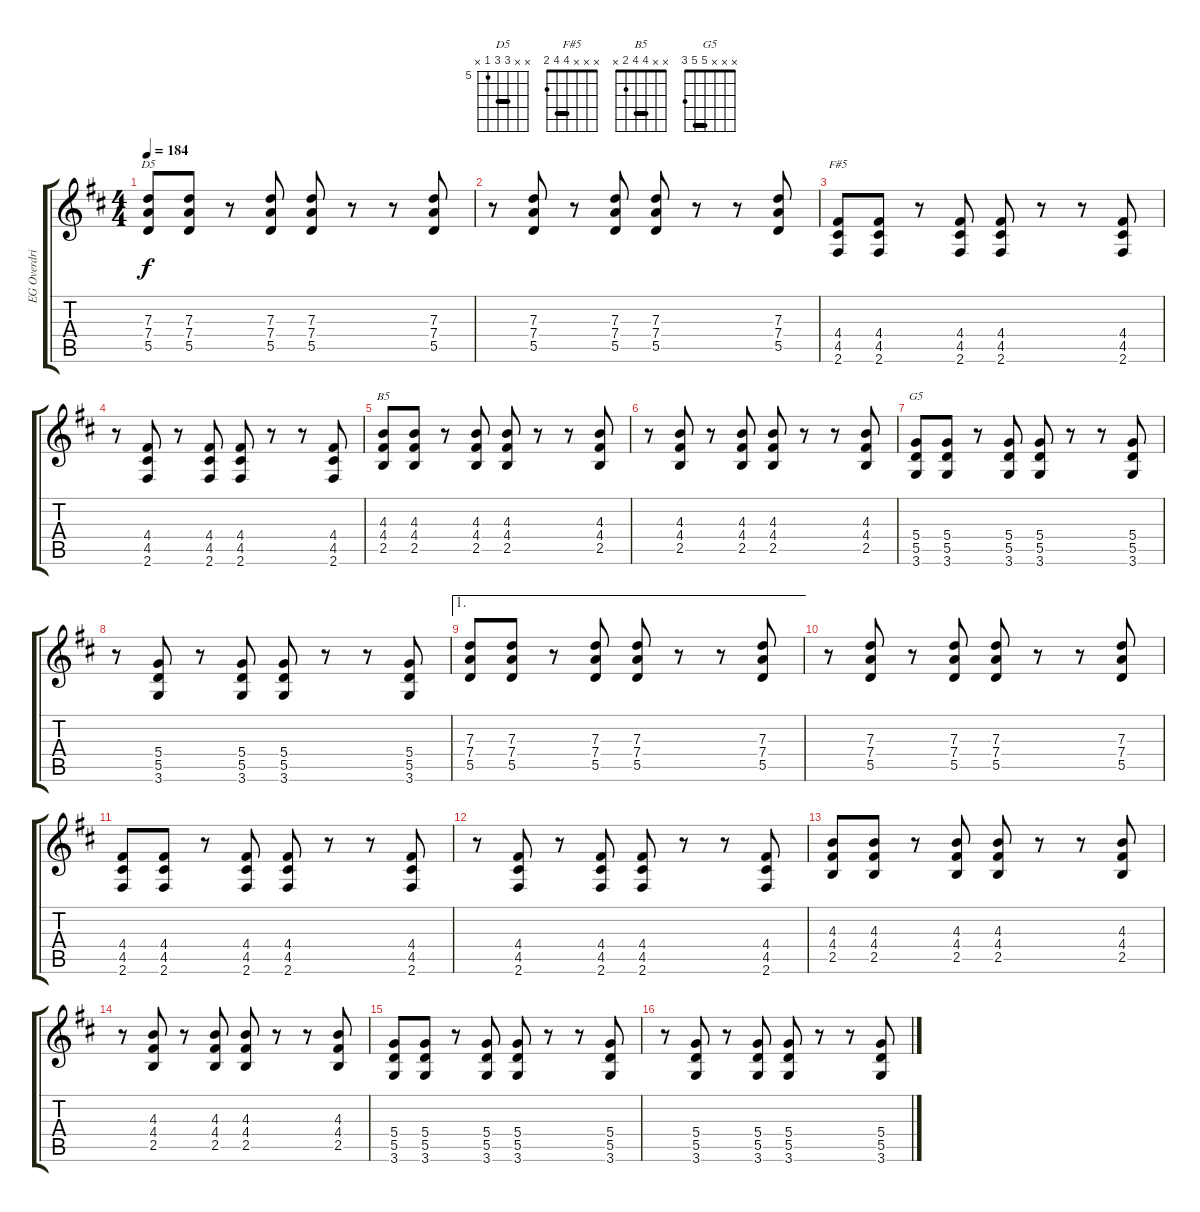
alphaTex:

\track ("EG Overdriven" "EG Overdri") {instrument overdrivenguitar}
\staff {score tabs}
\tuning (E4 B3 G3 D3 A2 E2) {hide}
\chord ("D5" x x 7 7 5 x) {firstfret 5 barre 7}
\chord ("F#5" x x x 4 4 2) {barre 4}
\chord ("B5" x x 4 4 2 x) {barre 4}
\chord ("G5" x x x 5 5 3) {barre 5}
\ts (4 4)
\tempo 184
\clef g2
\ks d
(7.3 7.4 5.5).8{ch "D5" dy f} (7.3 7.4 5.5).8 r.8 (7.3 7.4 5.5).8 (7.3 7.4 5.5).8 r.8 r.8 (7.3 7.4 5.5).8 |
r.8 (7.3 7.4 5.5).8 r.8 (7.3 7.4 5.5).8 (7.3 7.4 5.5).8 r.8 r.8 (7.3 7.4 5.5).8 |
(4.4 4.5 2.6).8{ch "F#5"} (4.4 4.5 2.6).8 r.8 (4.4 4.5 2.6).8 (4.4 4.5 2.6).8 r.8 r.8 (4.4 4.5 2.6).8 |
r.8 (4.4 4.5 2.6).8 r.8 (4.4 4.5 2.6).8 (4.4 4.5 2.6).8 r.8 r.8 (4.4 4.5 2.6).8 |
(4.3 4.4 2.5).8{ch "B5"} (4.3 4.4 2.5).8 r.8 (4.3 4.4 2.5).8 (4.3 4.4 2.5).8 r.8 r.8 (4.3 4.4 2.5).8 |
r.8 (4.3 4.4 2.5).8 r.8 (4.3 4.4 2.5).8 (4.3 4.4 2.5).8 r.8 r.8 (4.3 4.4 2.5).8 |
(5.4 5.5 3.6).8{ch "G5"} (5.4 5.5 3.6).8 r.8 (5.4 5.5 3.6).8 (5.4 5.5 3.6).8 r.8 r.8 (5.4 5.5 3.6).8 |
r.8 (5.4 5.5 3.6).8 r.8 (5.4 5.5 3.6).8 (5.4 5.5 3.6).8 r.8 r.8 (5.4 5.5 3.6).8 |
\ae 1
(7.3 7.4 5.5).8 (7.3 7.4 5.5).8 r.8 (7.3 7.4 5.5).8 (7.3 7.4 5.5).8 r.8 r.8 (7.3 7.4 5.5).8 |
r.8 (7.3 7.4 5.5).8 r.8 (7.3 7.4 5.5).8 (7.3 7.4 5.5).8 r.8 r.8 (7.3 7.4 5.5).8 |
(4.4 4.5 2.6).8 (4.4 4.5 2.6).8 r.8 (4.4 4.5 2.6).8 (4.4 4.5 2.6).8 r.8 r.8 (4.4 4.5 2.6).8 |
r.8 (4.4 4.5 2.6).8 r.8 (4.4 4.5 2.6).8 (4.4 4.5 2.6).8 r.8 r.8 (4.4 4.5 2.6).8 |
(4.3 4.4 2.5).8 (4.3 4.4 2.5).8 r.8 (4.3 4.4 2.5).8 (4.3 4.4 2.5).8 r.8 r.8 (4.3 4.4 2.5).8 |
r.8 (4.3 4.4 2.5).8 r.8 (4.3 4.4 2.5).8 (4.3 4.4 2.5).8 r.8 r.8 (4.3 4.4 2.5).8 |
(5.4 5.5 3.6).8 (5.4 5.5 3.6).8 r.8 (5.4 5.5 3.6).8 (5.4 5.5 3.6).8 r.8 r.8 (5.4 5.5 3.6).8 |
r.8 (5.4 5.5 3.6).8 r.8 (5.4 5.5 3.6).8 (5.4 5.5 3.6).8 r.8 r.8 (5.4 5.5 3.6).8
